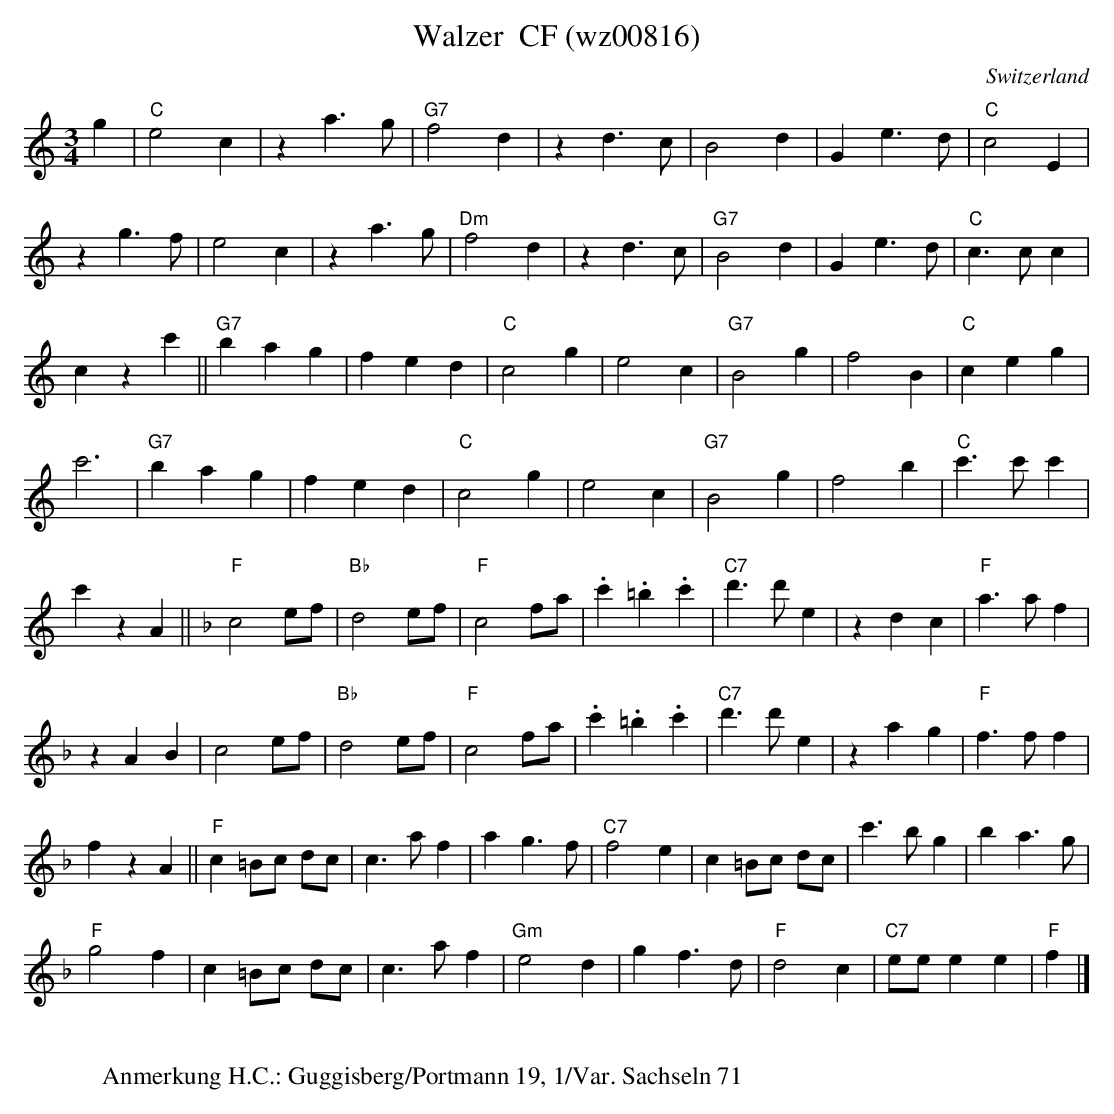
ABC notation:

X:1
T:Walzer  CF (wz00816)
O:Switzerland
M:3/4
L:1/4
K:C major
g| "C"e2c | za>g | "G7"f2d | zd>c | B2d | Ge>d | "C"c2E |
zg>f | e2c | za>g | "Dm"f2d | zd>c | "G7"B2d | Ge>d | "C"c>cc |
czc' || "G7"bag | fed | "C"c2g | e2c | "G7"B2g | f2B | "C"ceg |
c'3 | "G7"bag | fed | "C"c2g | e2c | "G7"B2g | f2b | "C"c'>c'c' |
c'zA || [K:F] "F"c2e/f/ | "Bb"d2 e/f/ | "F"c2f/a/ | .c'.=b.c' | "C7"d'>d'e | zdc | "F"a>af |
zAB | c2e/f/ | "Bb"d2e/f/ | "F"c2f/a/ | .c'.=b.c' | "C7"d'>d'e | zag | "F"f>ff |
fzA || "F"c =B/c/ d/c/ | c>af | ag>f | "C7"f2e | c =B/c/ d/c/ | c'>bg | ba>g |
"F"g2f | c =B/c/ d/c/ | c>af | "Gm"e2d | gf>d | "F"d2c | "C7"e/e/ ee | "F"f |]
W:
W: Anmerkung H.C.: Guggisberg/Portmann 19, 1/Var. Sachseln 71
